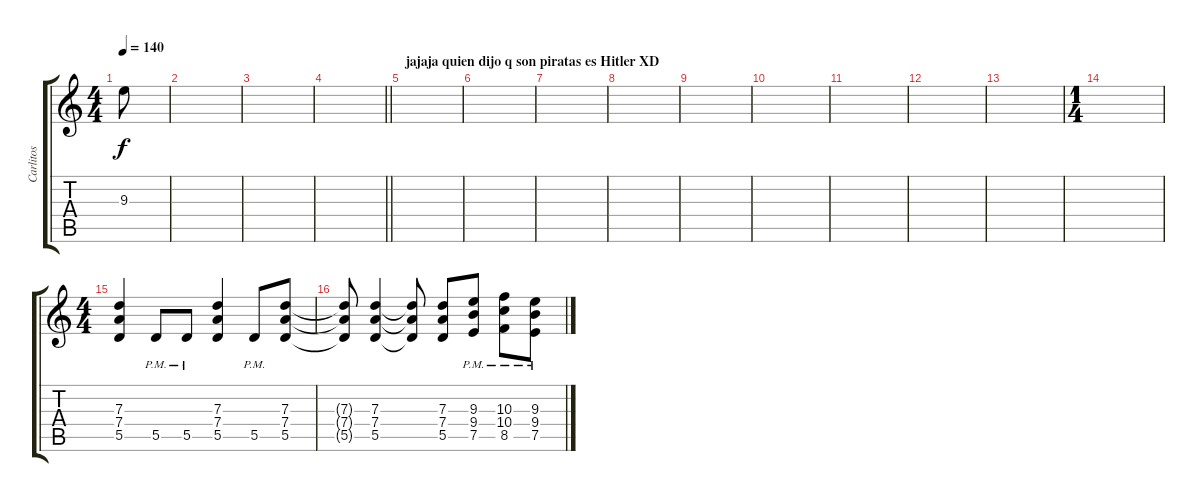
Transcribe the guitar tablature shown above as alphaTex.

\track ("Carlitos" "Carlitos") {instrument overdrivenguitar}
\staff {score tabs}
\tuning (E4 B3 G3 D3 A2 E2) {hide}
\ts (4 4)
\tempo 140
\clef g2
\ks c
9.3{t}.8{dy f} |
|
|
\barLineRight lightlight
|
\section ("" "jajaja quien dijo q son piratas es Hitler XD")
|
|
|
|
|
|
|
|
|
\ts (1 4)
|
\ts (4 4)
(7.3 7.4 5.5).4{volume 16} 5.5{pm}.8 5.5{pm}.8 (7.3 7.4 5.5).4 5.5{pm}.8 (7.3 7.4 5.5).8 |
(7.3{t} 7.4{t} 5.5{t}).8 (7.3 7.4 5.5).4 (7.3{t} 7.4{t} 5.5{t}).8 (7.3 7.4 5.5).8 (9.3 9.4 7.5{pm}).8 (10.3 10.4 8.5{pm}).8 (9.3 9.4 7.5{pm}).8
